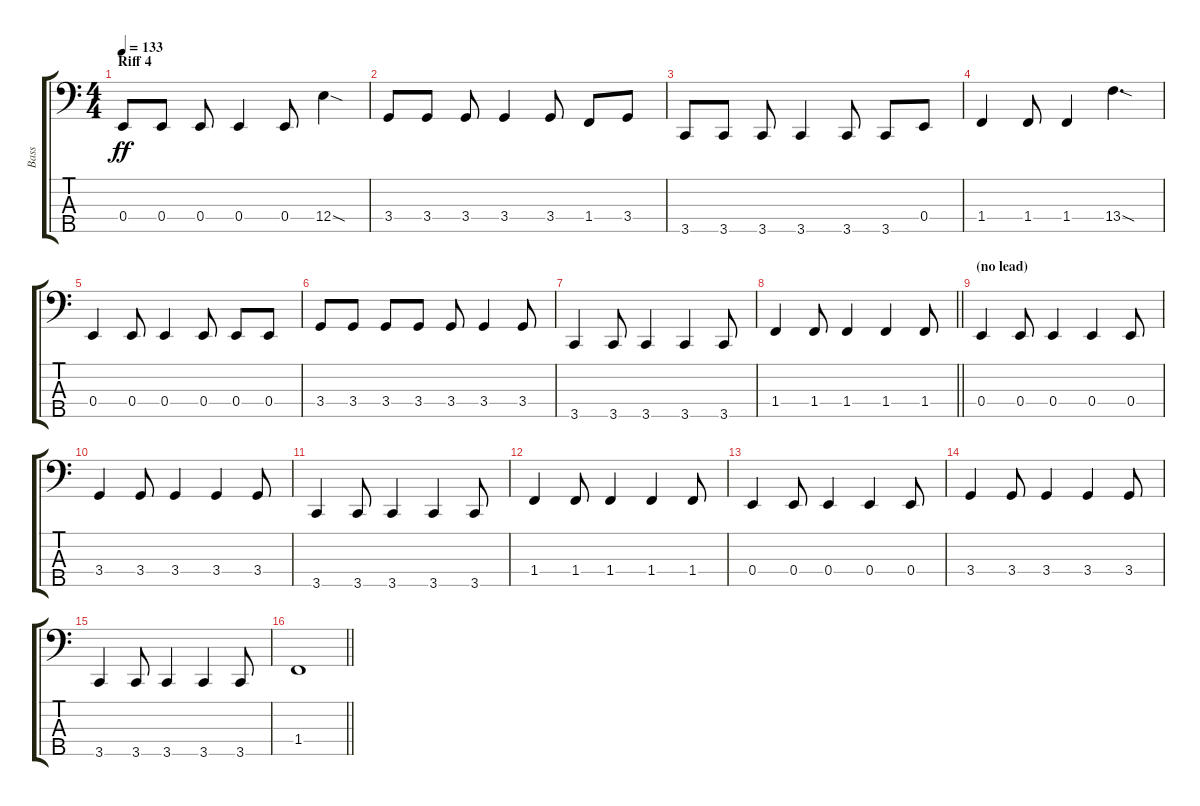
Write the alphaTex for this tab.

\track ("Bass" "Bass") {instrument electricbasspick}
\staff {score tabs}
\tuning (G2 D2 A1 E1 A0) {hide}
\ts (4 4)
\section ("" "Riff 4")
\tempo 133
\clef f4
\ks c
0.4.8{dy ff} 0.4.8 0.4.8 0.4.4 0.4.8 12.4{sod}.4 |
3.4.8 3.4.8 3.4.8 3.4.4 3.4.8 1.4.8 3.4.8 |
3.5.8 3.5.8 3.5.8 3.5.4 3.5.8 3.5.8 0.4.8 |
1.4.4 1.4.8 1.4.4 13.4{sod}.4{d} |
0.4.4 0.4.8 0.4.4 0.4.8 0.4.8 0.4.8 |
3.4.8 3.4.8 3.4.8 3.4.8 3.4.8 3.4.4 3.4.8 |
3.5.4 3.5.8 3.5.4 3.5.4 3.5.8 |
\barLineRight lightlight
1.4.4 1.4.8 1.4.4 1.4.4 1.4.8 |
\section ("" "(no lead)")
0.4.4 0.4.8 0.4.4 0.4.4 0.4.8 |
3.4.4 3.4.8 3.4.4 3.4.4 3.4.8 |
3.5.4 3.5.8 3.5.4 3.5.4 3.5.8 |
1.4.4 1.4.8 1.4.4 1.4.4 1.4.8 |
0.4.4 0.4.8 0.4.4 0.4.4 0.4.8 |
3.4.4 3.4.8 3.4.4 3.4.4 3.4.8 |
3.5.4 3.5.8 3.5.4 3.5.4 3.5.8 |
\barLineRight lightlight
1.4.1
